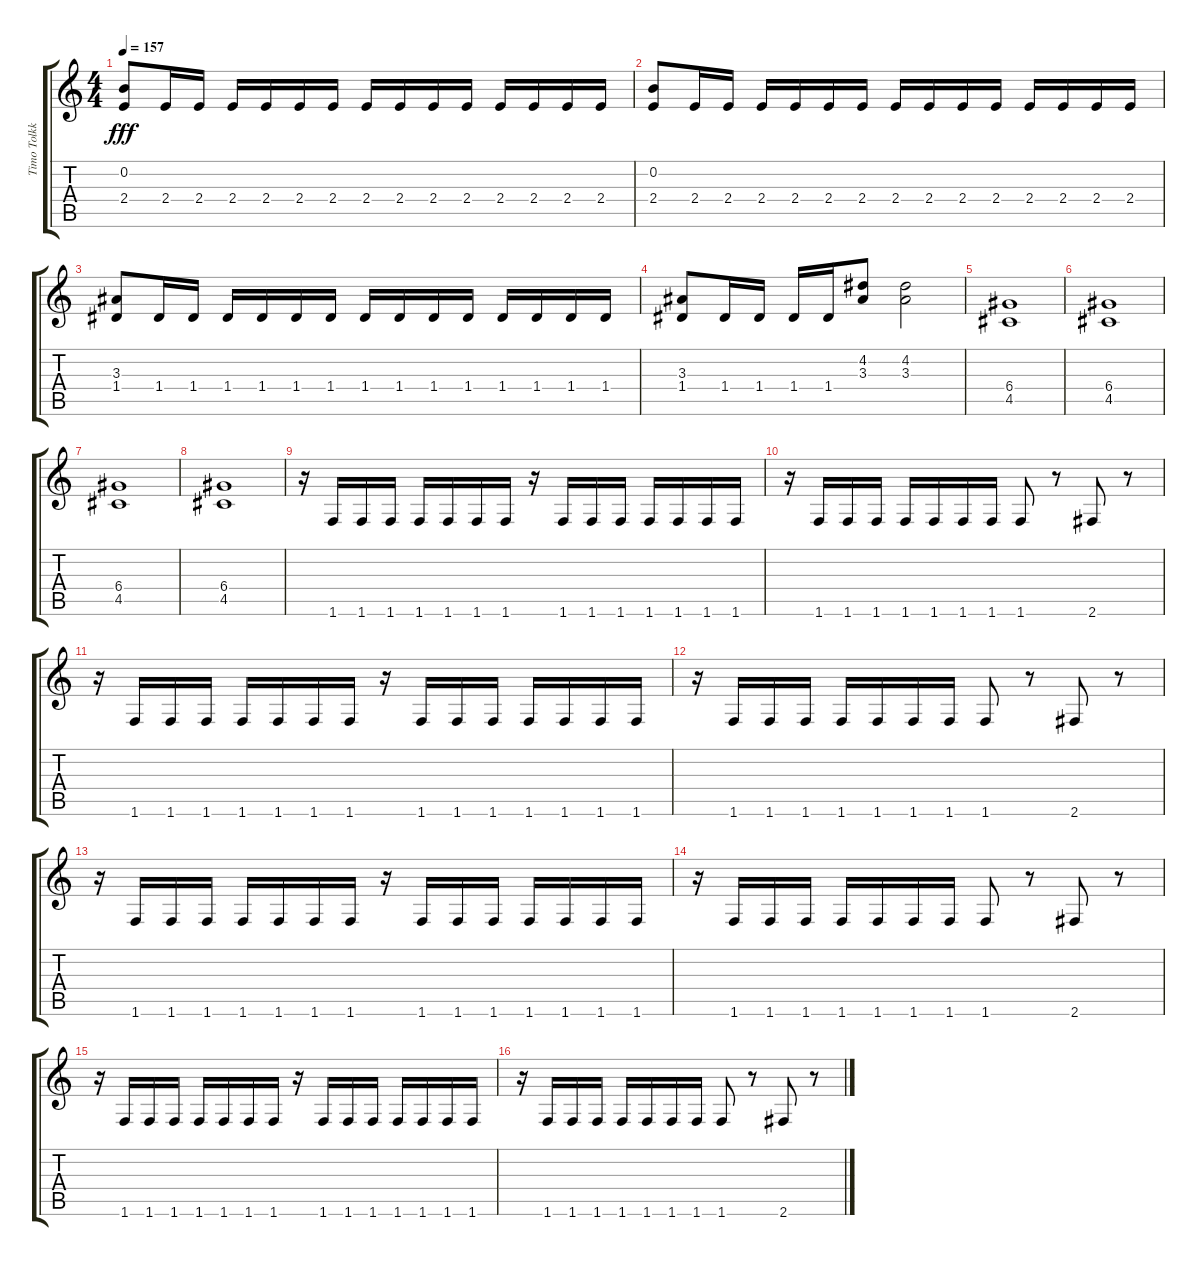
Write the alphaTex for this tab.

\track ("Timo Tolkki" "Timo Tolkk") {instrument distortionguitar}
\staff {score tabs}
\tuning (E4 B3 G3 D3 A2 E2) {hide}
\ts (4 4)
\tempo 157
\clef g2
\ks c
(0.2 2.4).8{dy fff} 2.4.16 2.4.16 2.4.16 2.4.16 2.4.16 2.4.16 2.4.16 2.4.16 2.4.16 2.4.16 2.4.16 2.4.16 2.4.16 2.4.16 |
(0.2 2.4).8 2.4.16 2.4.16 2.4.16 2.4.16 2.4.16 2.4.16 2.4.16 2.4.16 2.4.16 2.4.16 2.4.16 2.4.16 2.4.16 2.4.16 |
(3.3 1.4).8 1.4.16 1.4.16 1.4.16 1.4.16 1.4.16 1.4.16 1.4.16 1.4.16 1.4.16 1.4.16 1.4.16 1.4.16 1.4.16 1.4.16 |
(3.3 1.4).8 1.4.16 1.4.16 1.4.16 1.4.16 (4.2 3.3).8 (4.2 3.3).2 |
(6.4 4.5).1 |
(6.4 4.5).1 |
(6.4 4.5).1 |
(6.4 4.5).1 |
r.16 1.6.16 1.6.16 1.6.16 1.6.16 1.6.16 1.6.16 1.6.16 r.16 1.6.16 1.6.16 1.6.16 1.6.16 1.6.16 1.6.16 1.6.16 |
r.16 1.6.16 1.6.16 1.6.16 1.6.16 1.6.16 1.6.16 1.6.16 1.6.8 r.8 2.6.8 r.8 |
r.16 1.6.16 1.6.16 1.6.16 1.6.16 1.6.16 1.6.16 1.6.16 r.16 1.6.16 1.6.16 1.6.16 1.6.16 1.6.16 1.6.16 1.6.16 |
r.16 1.6.16 1.6.16 1.6.16 1.6.16 1.6.16 1.6.16 1.6.16 1.6.8 r.8 2.6.8 r.8 |
r.16 1.6.16 1.6.16 1.6.16 1.6.16 1.6.16 1.6.16 1.6.16 r.16 1.6.16 1.6.16 1.6.16 1.6.16 1.6.16 1.6.16 1.6.16 |
r.16 1.6.16 1.6.16 1.6.16 1.6.16 1.6.16 1.6.16 1.6.16 1.6.8 r.8 2.6.8 r.8 |
r.16 1.6.16 1.6.16 1.6.16 1.6.16 1.6.16 1.6.16 1.6.16 r.16 1.6.16 1.6.16 1.6.16 1.6.16 1.6.16 1.6.16 1.6.16 |
r.16 1.6.16 1.6.16 1.6.16 1.6.16 1.6.16 1.6.16 1.6.16 1.6.8 r.8 2.6.8 r.8
